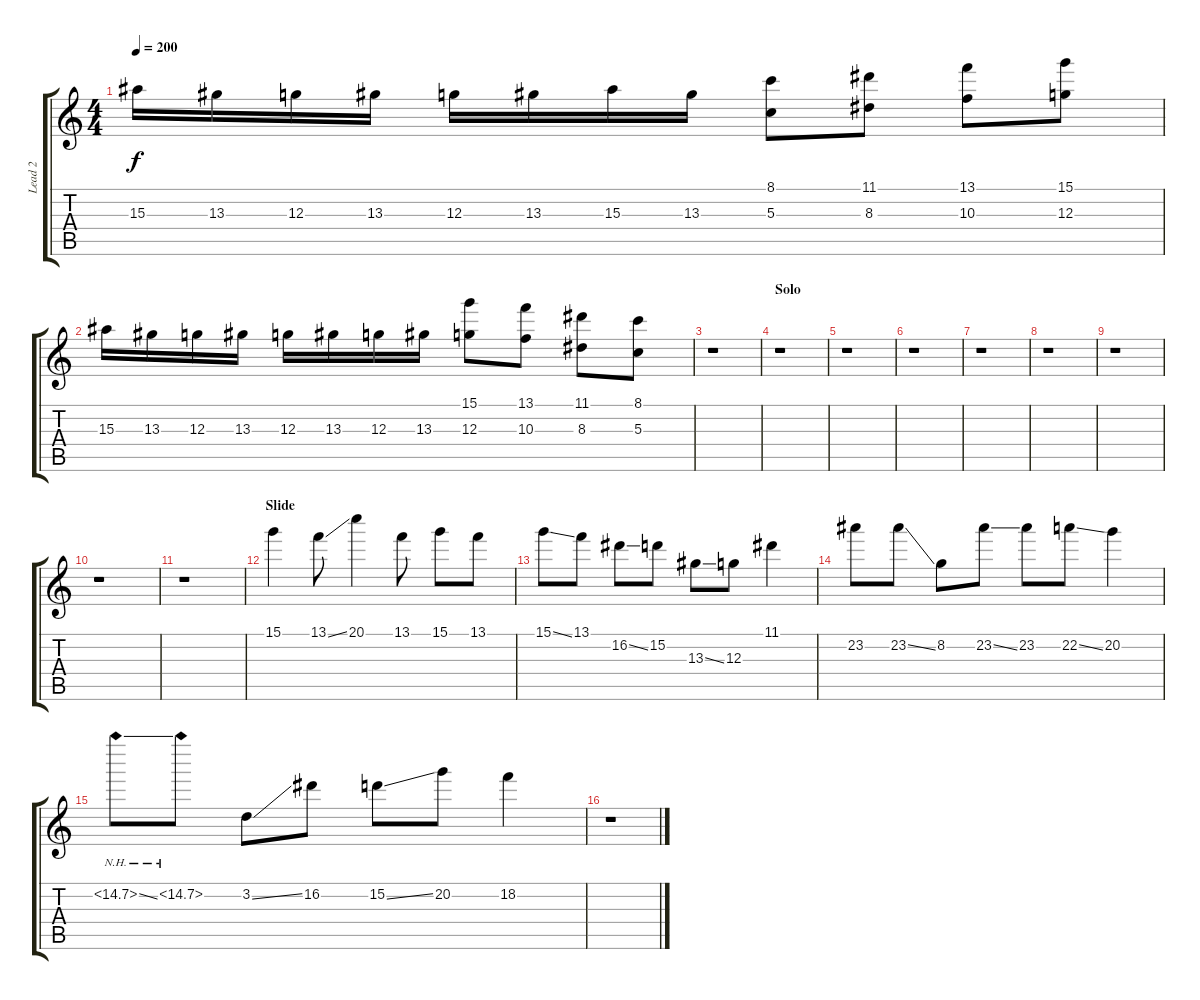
\track ("Lead 2" "Lead 2") {instrument distortionguitar}
\staff {score tabs}
\tuning (E4 B3 G3 D3 A2 E2) {hide}
\ts (4 4)
\tempo 200
\clef g2
\ks c
15.3.16{dy f} 13.3.16 12.3.16 13.3.16 12.3.16 13.3.16 15.3.16 13.3.16 (8.1 5.3).8 (11.1 8.3).8 (13.1 10.3).8 (15.1 12.3).8 |
15.3.16 13.3.16 12.3.16 13.3.16 12.3.16 13.3.16 12.3.16 13.3.16 (15.1 12.3).8 (13.1 10.3).8 (11.1 8.3).8 (8.1 5.3).8 |
r.1 |
\section ("" "Solo")
r.1 |
r.1 |
r.1 |
r.1 |
r.1 |
r.1 |
r.1 |
r.1 |
\section ("" "Slide")
15.1.4 13.1{ss}.8 20.1.4 13.1.8 15.1.8 13.1.8 |
15.1{ss}.8 13.1.8 16.2{ss}.8 15.2.8 13.3{ss}.8 12.3.8 11.1.4 |
23.2.8 23.2{ss}.8 8.2.8 23.2{ss}.8 23.2.8 22.2{ss}.8 20.2.4 |
15.2{nh ss}.8 15.2{nh}.8 3.2{ss}.8 16.2.8 15.2{ss}.8 20.2.8 18.2.4 |
r.1
